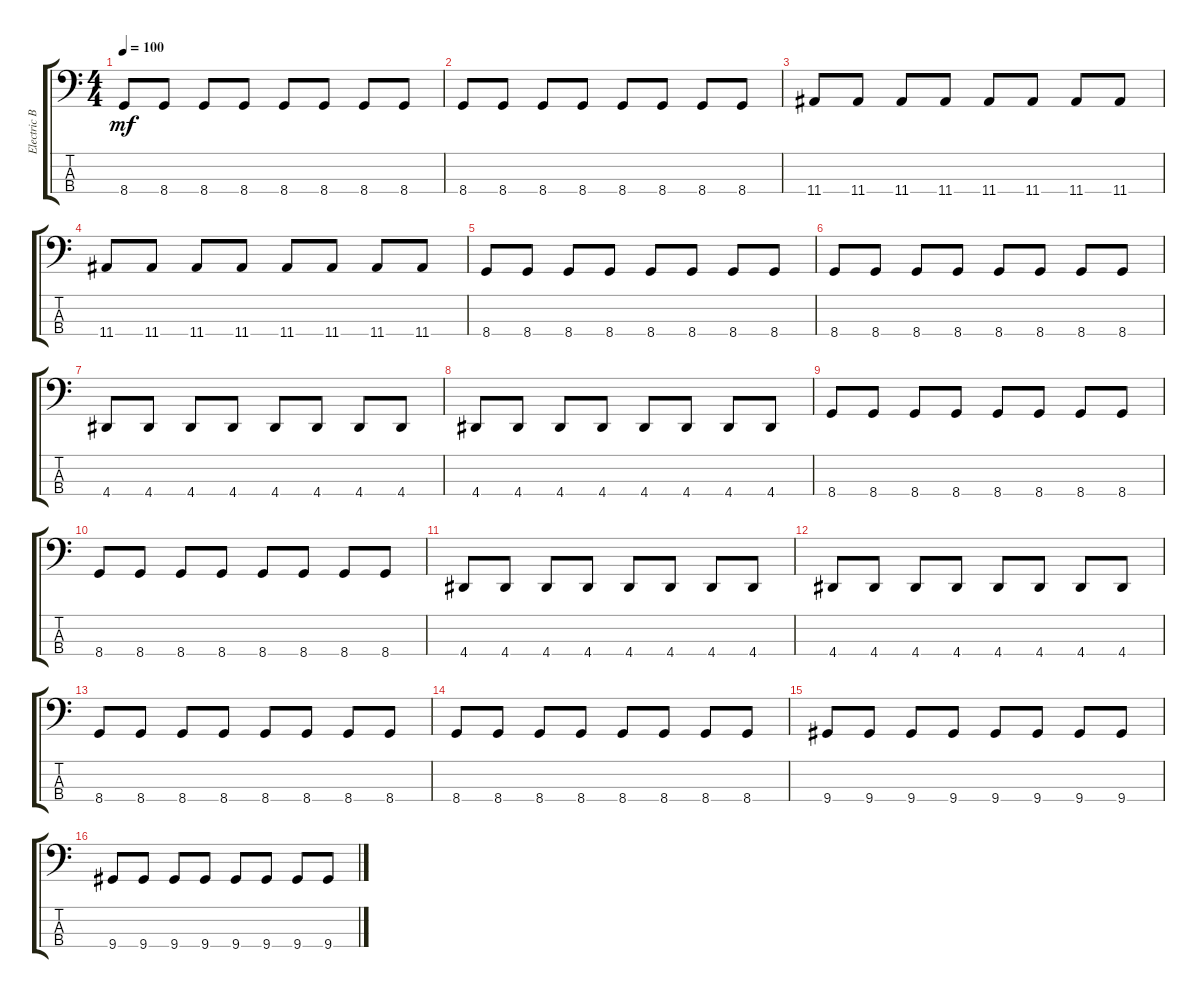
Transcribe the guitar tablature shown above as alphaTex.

\track ("Electric Bass" "Electric B") {instrument electricbassfinger}
\staff {score tabs}
\tuning (G2 B1 Gb1 B0) {hide}
\ts (4 4)
\tempo 100
\clef f4
\ks c
8.4.8{dy mf} 8.4.8 8.4.8 8.4.8 8.4.8 8.4.8 8.4.8 8.4.8 |
8.4.8 8.4.8 8.4.8 8.4.8 8.4.8 8.4.8 8.4.8 8.4.8 |
11.4.8 11.4.8 11.4.8 11.4.8 11.4.8 11.4.8 11.4.8 11.4.8 |
11.4.8 11.4.8 11.4.8 11.4.8 11.4.8 11.4.8 11.4.8 11.4.8 |
8.4.8 8.4.8 8.4.8 8.4.8 8.4.8 8.4.8 8.4.8 8.4.8 |
8.4.8 8.4.8 8.4.8 8.4.8 8.4.8 8.4.8 8.4.8 8.4.8 |
4.4.8 4.4.8 4.4.8 4.4.8 4.4.8 4.4.8 4.4.8 4.4.8 |
4.4.8 4.4.8 4.4.8 4.4.8 4.4.8 4.4.8 4.4.8 4.4.8 |
8.4.8 8.4.8 8.4.8 8.4.8 8.4.8 8.4.8 8.4.8 8.4.8 |
8.4.8 8.4.8 8.4.8 8.4.8 8.4.8 8.4.8 8.4.8 8.4.8 |
4.4.8 4.4.8 4.4.8 4.4.8 4.4.8 4.4.8 4.4.8 4.4.8 |
4.4.8 4.4.8 4.4.8 4.4.8 4.4.8 4.4.8 4.4.8 4.4.8 |
8.4.8 8.4.8 8.4.8 8.4.8 8.4.8 8.4.8 8.4.8 8.4.8 |
8.4.8 8.4.8 8.4.8 8.4.8 8.4.8 8.4.8 8.4.8 8.4.8 |
9.4.8 9.4.8 9.4.8 9.4.8 9.4.8 9.4.8 9.4.8 9.4.8 |
9.4.8 9.4.8 9.4.8 9.4.8 9.4.8 9.4.8 9.4.8 9.4.8
